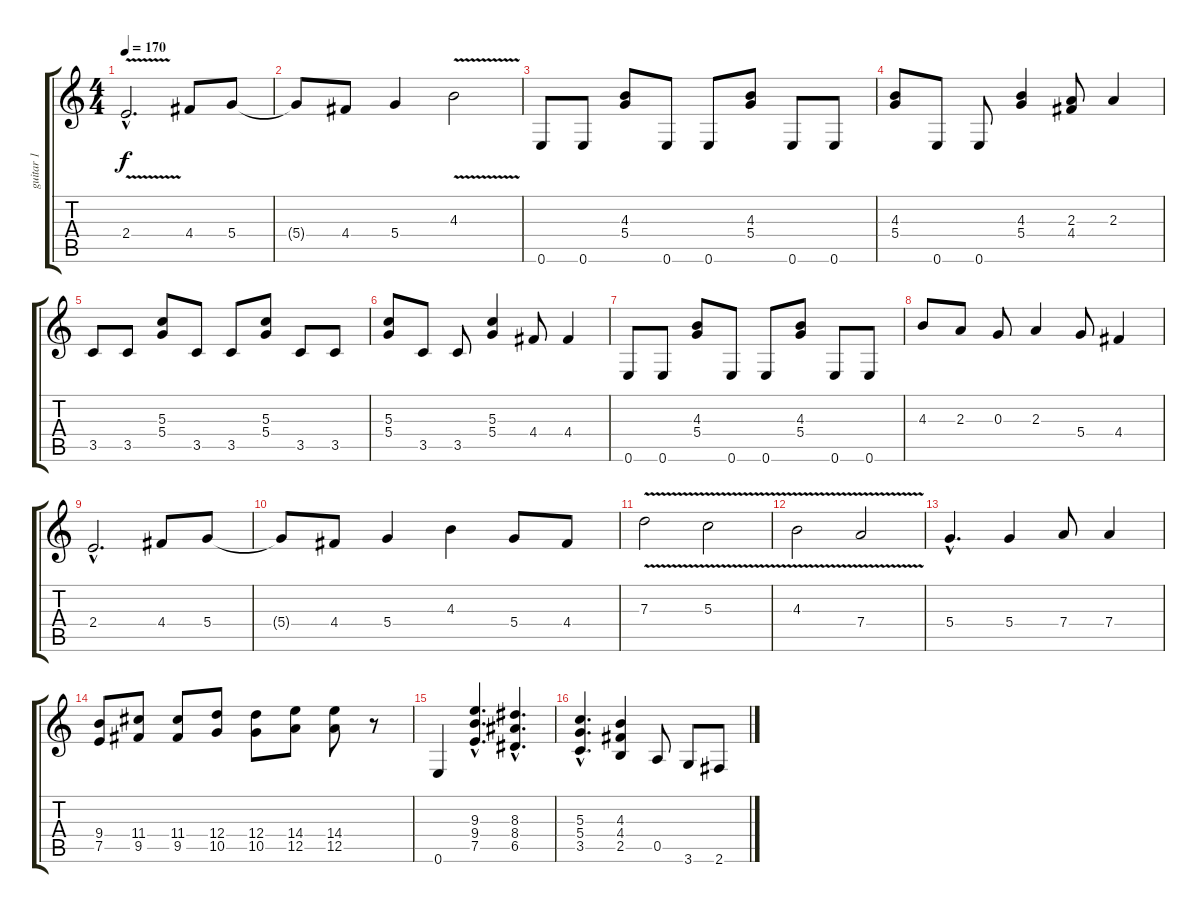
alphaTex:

\track ("guitar 1" "guitar 1") {instrument distortionguitar}
\staff {score tabs}
\tuning (E4 B3 G3 D3 A2 E2) {hide}
\ts (4 4)
\tempo 170
\clef g2
\ks c
2.4{v hac}.2{d dy f} 4.4.8 5.4.8 |
5.4{t}.8 4.4.8 5.4.4 4.3{v}.2 |
0.6.8 0.6.8 (4.3 5.4).8 0.6.8 0.6.8 (4.3 5.4).8 0.6.8 0.6.8 |
(4.3 5.4).8 0.6.8 0.6.8 (4.3 5.4).4 (2.3 4.4).8 2.3.4 |
3.5.8 3.5.8 (5.3 5.4).8 3.5.8 3.5.8 (5.3 5.4).8 3.5.8 3.5.8 |
(5.3 5.4).8 3.5.8 3.5.8 (5.3 5.4).4 4.4.8 4.4.4 |
0.6.8 0.6.8 (4.3 5.4).8 0.6.8 0.6.8 (4.3 5.4).8 0.6.8 0.6.8 |
4.3.8 2.3.8 0.3.8 2.3.4 5.4.8 4.4.4 |
2.4{hac}.2{d} 4.4.8 5.4.8 |
5.4{t}.8 4.4.8 5.4.4 4.3.4 5.4.8 4.4.8 |
7.3{v}.2 5.3{v}.2 |
4.3{v}.2 7.4{v}.2 |
5.4{hac}.4{d} 5.4.4 7.4.8 7.4.4 |
(9.4 7.5).8 (11.4 9.5).8 (11.4 9.5).8 (12.4 10.5).8 (12.4 10.5).8 (14.4 12.5).8 (14.4 12.5).8 r.8 |
0.6.4 (9.3{hac} 9.4{hac} 7.5{hac}).4{d} (8.3{hac} 8.4{hac} 6.5{hac}).4{d} |
(5.3{hac} 5.4{hac} 3.5{hac}).4{d} (4.3 4.4 2.5).4 0.5.8 3.6.8 2.6.8
